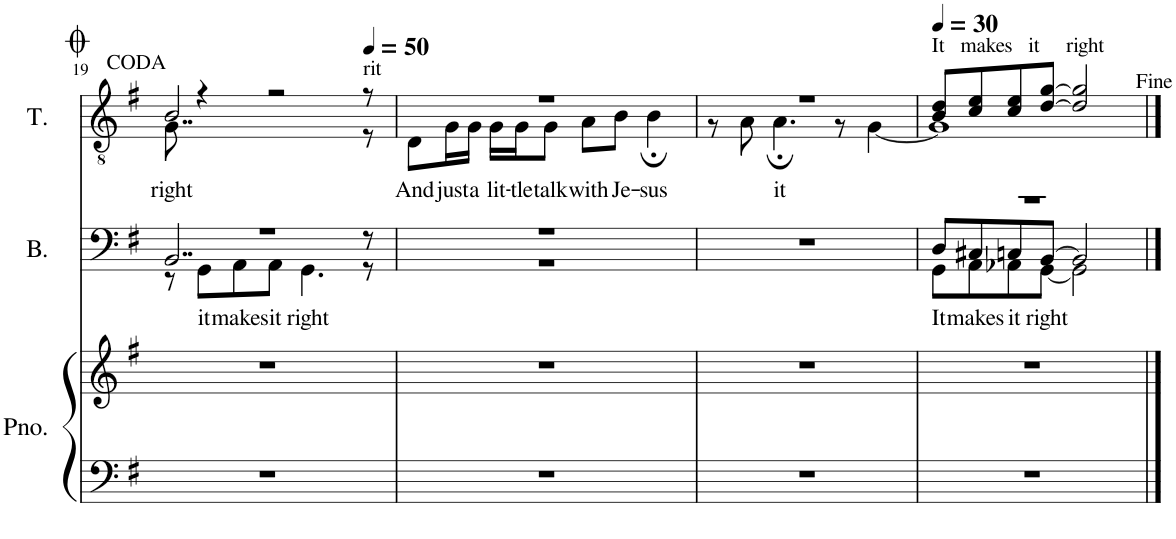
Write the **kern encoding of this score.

**kern	**kern	**kern	**text	**kern	**text
*part3	*part3	*part2	*part2	*part1	*part1
*staff4	*staff3	*staff2	*staff2	*staff1	*staff1
*I"Piano	*	*I"Bass	*	*I"Tenor	*
*I'Pno.	*	*I'B.	*	*I'T.	*
!!LO:PB:g=z
*clefF4	*clefG2	*clefF4	*	*clefGv2	*
*k[f#]	*k[f#]	*k[f#]	*	*k[f#]	*
*M4/4	*M4/4	*M4/4	*	*M4/4	*
=19	=19	=19	=19	=19	=19
*	*	*^	*	*	*
*	*	*	*^	*	*	*
!	!	!	!	!	!	!	!LO:LY:b
*	*	*	*	*	*	*^	*
1r	1r	1r	2..BB/	8r	.	8G\	2..B/	right
!	!	!	!	!	!LO:LY:b	!	!	!
.	.	.	.	8GG\L	it	4r	.	.
!	!	!	!	!	!LO:LY:b	!	!	!
.	.	.	.	8AA\	makes	.	.	.
!	!	!	!	!	!LO:LY:b	!	!	!
.	.	.	.	8AA\J	it	2r	.	.
!	!	!	!	!	!LO:LY:b	!	!	!
.	.	.	.	4.GG\	right	.	.	.
*	*	*	*	*	*	*MM50	*	*
!	!	!	!	!	!	!LO:TX:a:t=rit	!	!
.	.	.	8r	8r	.	8r	8r	.
=20	=20	=20	=20	=20	=20	=20	=20	=20
!	!	!	!	!	!	!	!	!LO:LY:b
1r	1r	1r	1r	1r	.	1r	8D\L	And
!	!	!	!	!	!	!	!	!LO:LY:b
.	.	.	.	.	.	.	16G\L	just
!	!	!	!	!	!	!	!	!LO:LY:b
.	.	.	.	.	.	.	16G\JJ	a
!	!	!	!	!	!	!	!	!LO:LY:b
.	.	.	.	.	.	.	16G\LL	lit-
!	!	!	!	!	!	!	!	!LO:LY:b
.	.	.	.	.	.	.	16G\J	-tle
!	!	!	!	!	!	!	!	!LO:LY:b
.	.	.	.	.	.	.	8G\J	talk
!	!	!	!	!	!	!	!	!LO:LY:b
.	.	.	.	.	.	.	8A\L	with
!	!	!	!	!	!	!	!	!LO:LY:b
.	.	.	.	.	.	.	8B\J	Je-
!	!	!	!	!	!	!	!	!LO:LY:b
.	.	.	.	.	.	.	4B;\	-sus
*	*	*v	*v	*v	*	*	*	*
=21	=21	=21	=21	=21	=21	=21
1r	1r	1r	.	1r	8r	.
.	.	.	.	.	8A\	.
!	!	!	!	!	!	!LO:LY:b
.	.	.	.	.	4.A;\	it
.	.	.	.	.	8r	.
.	.	.	.	.	[4G\	.
=22	=22	=22	=22	=22	=22	=22
*	*	*	*	*MM30	*	*
*	*	*^	*	*	*	*
*	*	*	*^	*	*	*	*
!	!	!	!	!	!	!LO:TX:a:t=It   makes   it     right	!	!
!	!	!	!	!	!LO:LY:b	!	!	!
1r	1r	1r	8D/L	8GG\L	It	8B/ 8d/L	1G]	.
!	!	!	!	!	!LO:LY:b	!	!	!
.	.	.	8C#X/	8AA\	makes	8c/ 8e/	.	.
!	!	!	!	!	!LO:LY:b	!	!	!
.	.	.	8Cn/	8AA-X\	it	8c/ 8e/	.	.
!	!	!	!	!	!LO:LY:b	!	!	!
.	.	.	[8BB/J	[8GG\J	right	[8d/ [8g/J	.	.
.	.	.	2BB/]	2GG\]	.	2d/] 2g/]	.	.
*	*	*v	*v	*v	*	*	*	*
*	*	*	*	*v	*v	*
==	==	==	==	==	==
*-	*-	*-	*-	*-	*-
